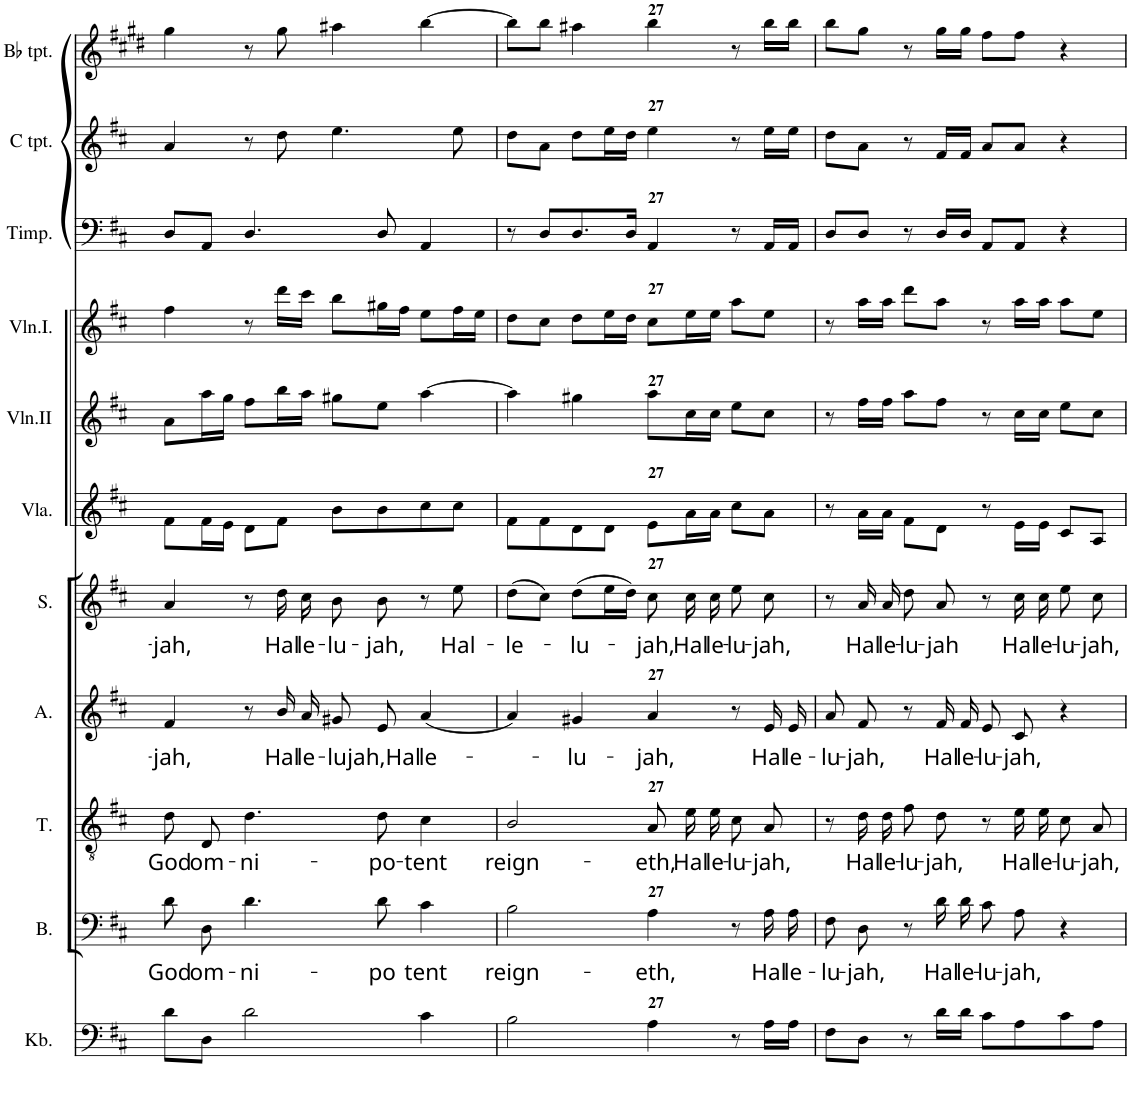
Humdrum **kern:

**kern	**kern	**text	**kern	**text	**kern	**text	**kern	**text	**kern	**kern	**kern	**kern	**kern	**kern
*part11	*part10	*part10	*part9	*part9	*part8	*part8	*part7	*part7	*part6	*part5	*part4	*part3	*part2	*part1
*staff11	*staff10	*staff10	*staff9	*staff9	*staff8	*staff8	*staff7	*staff7	*staff6	*staff5	*staff4	*staff3	*staff2	*staff1
*I"Kontrabas	*I"Bass	*	*I"Tenor	*	*I"Alto	*	*I"Soprano	*	*I"Viola	*I"Violin II	*I"Violin I.	*I"Timpani	*I"C trompet	*I"Bb trompet
*I'Kb.	*I'B.	*	*I'T.	*	*I'A.	*	*I'S.	*	*I'Vla.	*I'Vln.II	*I'Vln.I.	*I'Timp.	*I'C tpt.	*I'Bb tpt.
!!LO:PB:g=z
*clefF4	*clefF4	*	*clefGv2	*	*clefG2	*	*clefG2	*	*clefG2	*clefG2	*clefG2	*clefF4	*clefG2	*clefG2
*Trd7c12	*	*	*	*	*	*	*	*	*	*	*	*	*Trd1c2	*Trd1c2
*k[f#c#]	*k[f#c#]	*	*k[f#c#]	*	*k[f#c#]	*	*k[f#c#]	*	*k[f#c#]	*k[f#c#]	*k[f#c#]	*k[f#c#]	*k[f#c#]	*k[f#c#g#d#]
*M4/4	*M4/4	*	*M4/4	*	*M4/4	*	*M4/4	*	*M4/4	*M4/4	*M4/4	*M4/4	*M4/4	*M4/4
=26	=26	=26	=26	=26	=26	=26	=26	=26	=26	=26	=26	=26	=26	=26
!	!	!LO:LY:b	!	!LO:LY:b	!	!LO:LY:b	!	!LO:LY:b	!	!	!	!	!	!
8d\L	8d\L	God	8d/L	God	4f#/	-jah,	4a/	-jah,	8f#\L	8a\L	4ff#\	8D/L	4a/	4gg#\
!	!	!LO:LY:b	!	!LO:LY:b	!	!	!	!	!	!	!	!	!	!
8D\J	8D\J	om-	8D/J	om-	.	.	.	.	16f#\L	16aa\L	.	8AA/J	.	.
.	.	.	.	.	.	.	.	.	16e\JJ	16gg\JJ	.	.	.	.
!	!	!LO:LY:b	!	!LO:LY:b	!	!	!	!	!	!	!	!	!	!
2d\	4.d\	-ni-	4.d\	-ni-	8r	.	8r	.	8d\L	8ff#\L	8r	4.D/	8r	8r
!	!	!	!	!	!	!LO:LY:b	!	!LO:LY:b	!	!	!	!	!	!
.	.	.	.	.	16b/LL	Hal-	16dd\	Hal-	8f#\J	16bb\L	16ddd\LL	.	8dd\	8gg#\
!	!	!	!	!	!	!LO:LY:b	!	!LO:LY:b	!	!	!	!	!	!
.	.	.	.	.	16a/JJ	-le-	16cc#\	-le-	.	16aa\JJ	16ccc#\JJ	.	.	.
!	!	!	!	!	!	!LO:LY:b	!	!LO:LY:b	!	!	!	!	!	!
.	.	.	.	.	8g#X/L	-lu-	8b\	-lu-	8b\L	8gg#X\L	8bb\L	.	4.ee\	4aa#X\
!	!	!LO:LY:b	!	!LO:LY:b	!	!LO:LY:b	!	!LO:LY:b	!	!	!	!	!	!
.	8d\	-po	8d\	-po-	8e/J	-jah,Hal-	8b\	-jah,	8b\	8ee\J	16gg#X\L	8D/	.	.
.	.	.	.	.	.	.	.	.	.	.	16ff#\JJ	.	.	.
!	!	!LO:LY:b	!	!LO:LY:b	!	!LO:LY:b	!	!	!	!	!	!	!	!
4c#\	4c#\	tent	4c#\	-tent	(4a/	-le-	8r	.	8cc#\	[4aa\	8ee\L	4AA/	.	[4bb\
!	!	!	!	!	!	!	!	!LO:LY:b	!	!	!	!	!	!
.	.	.	.	.	.	.	8ee\	Hal-	8cc#\J	.	16ff#\L	.	8ee\	.
.	.	.	.	.	.	.	.	.	.	.	16ee\JJ	.	.	.
=27	=27	=27	=27	=27	=27	=27	=27	=27	=27	=27	=27	=27	=27	=27
!	!	!LO:LY:b	!	!LO:LY:b	!	!	!	!LO:LY:b	!	!	!	!	!	!
2B\	2B\	reign-	2B/	reign-	4a/)	.	(8dd\L	-le-	8f#\L	4aa\]	8dd\L	8r	8dd\L	8bb\L]
.	.	.	.	.	.	.	8cc#\J)	.	8f#\	.	8cc#\J	8D/L	8a\J	8bb\J
!	!	!	!	!	!	!LO:LY:b	!	!LO:LY:b	!	!	!	!	!	!
.	.	.	.	.	4g#X/	-lu-	(8dd\L	-lu-	8d\	4gg#X\	8dd\L	8.D/	8dd\L	4aa#X\
.	.	.	.	.	.	.	16ee\L	.	8d\J	.	16ee\L	.	16ee\L	.
.	.	.	.	.	.	.	16dd\JJ)	.	.	.	16dd\JJ	16D/Jk	16dd\JJ	.
!	!	!LO:LY:b	!	!LO:LY:b	!	!LO:LY:b	!	!LO:LY:b	!	!	!	!	!	!
4A\	4A\	-eth,	8A\L	-eth,	4a/	-jah,	8cc#\	-jah,	8e\L	8aa\L	8cc#\L	4AA/	4ee\	4bb\
!	!	!	!	!LO:LY:b	!	!	!	!LO:LY:b	!	!	!	!	!	!
.	.	.	16e\L	Hal-	.	.	16cc#\	Hal-	16a\L	16cc#\L	16ee\L	.	.	.
!	!	!	!	!LO:LY:b	!	!	!	!LO:LY:b	!	!	!	!	!	!
.	.	.	16e\JJ	-le-	.	.	16cc#\	-le-	16a\JJ	16cc#\JJ	16ee\JJ	.	.	.
!	!	!	!	!LO:LY:b	!	!	!	!LO:LY:b	!	!	!	!	!	!
8r	8r	.	8c#\L	-lu-	8r	.	8ee\	-lu-	8cc#\L	8ee\L	8aa\L	8r	8r	8r
!	!	!LO:LY:b	!	!LO:LY:b	!	!LO:LY:b	!	!LO:LY:b	!	!	!	!	!	!
16A\LL	16A\LL	Hal-	8A\J	-jah,	16e/LL	Hal-	8cc#\	-jah,	8a\J	8cc#\J	8ee\J	16AA/LL	16ee\LL	16bb\LL
!	!	!LO:LY:b	!	!	!	!LO:LY:b	!	!	!	!	!	!	!	!
16A\JJ	16A\JJ	-le-	.	.	16e/JJ	-le-	.	.	.	.	.	16AA/JJ	16ee\JJ	16bb\JJ
=28	=28	=28	=28	=28	=28	=28	=28	=28	=28	=28	=28	=28	=28	=28
!	!	!LO:LY:b	!	!	!	!LO:LY:b	!	!	!	!	!	!	!	!
8F#\L	8F#\L	-lu-	8r	.	8a/L	-lu-	8r	.	8r	8r	8r	8D/L	8dd\L	8bb\L
!	!	!LO:LY:b	!	!LO:LY:b	!	!LO:LY:b	!	!LO:LY:b	!	!	!	!	!	!
8D\J	8D\J	-jah,	16d\LL	Hal-	8f#/J	-jah,	16a/	Hal-	16a\LL	16ff#\LL	16aa\LL	8D/J	8a\J	8gg#\J
!	!	!	!	!LO:LY:b	!	!	!	!LO:LY:b	!	!	!	!	!	!
.	.	.	16d\JJ	-le-	.	.	16a/	-le-	16a\JJ	16ff#\JJ	16aa\JJ	.	.	.
!	!	!	!	!LO:LY:b	!	!	!	!LO:LY:b	!	!	!	!	!	!
8r	8r	.	8f#\L	-lu-	8r	.	8dd\	-lu-	8f#\L	8aa\L	8ddd\L	8r	8r	8r
!	!	!LO:LY:b	!	!LO:LY:b	!	!LO:LY:b	!	!LO:LY:b	!	!	!	!	!	!
16d\LL	16d\LL	Hal-	8d\J	-jah,	16f#/LL	Hal-	8a/	-jah	8d\J	8ff#\J	8aa\J	16D/LL	16f#/LL	16gg#\LL
!	!	!LO:LY:b	!	!	!	!LO:LY:b	!	!	!	!	!	!	!	!
16d\JJ	16d\JJ	-le-	.	.	16f#/JJ	-le-	.	.	.	.	.	16D/JJ	16f#/JJ	16gg#\JJ
!	!	!LO:LY:b	!	!	!	!LO:LY:b	!	!	!	!	!	!	!	!
8c#\L	8c#\L	-lu-	8r	.	8e/L	-lu-	8r	.	8r	8r	8r	8AA/L	8a/L	8ff#\L
!	!	!LO:LY:b	!	!LO:LY:b	!	!LO:LY:b	!	!LO:LY:b	!	!	!	!	!	!
8A\	8A\J	-jah,	16e\LL	Hal-	8c#/J	-jah,	16cc#\	Hal-	16e\LL	16cc#\LL	16aa\LL	8AA/J	8a/J	8ff#\J
!	!	!	!	!LO:LY:b	!	!	!	!LO:LY:b	!	!	!	!	!	!
.	.	.	16e\JJ	-le-	.	.	16cc#\	-le-	16e\JJ	16cc#\JJ	16aa\JJ	.	.	.
!	!	!	!	!LO:LY:b	!	!	!	!LO:LY:b	!	!	!	!	!	!
8c#\	4r	.	8c#\L	-lu-	4r	.	8ee\	-lu-	8c#/L	8ee\L	8aa\L	4r	4r	4r
!	!	!	!	!LO:LY:b	!	!	!	!LO:LY:b	!	!	!	!	!	!
8A\J	.	.	8A\J	-jah,	.	.	8cc#\	-jah,	8A/J	8cc#\J	8ee\J	.	.	.
=	=	=	=	=	=	=	=	=	=	=	=	=	=	=
*-	*-	*-	*-	*-	*-	*-	*-	*-	*-	*-	*-	*-	*-	*-
